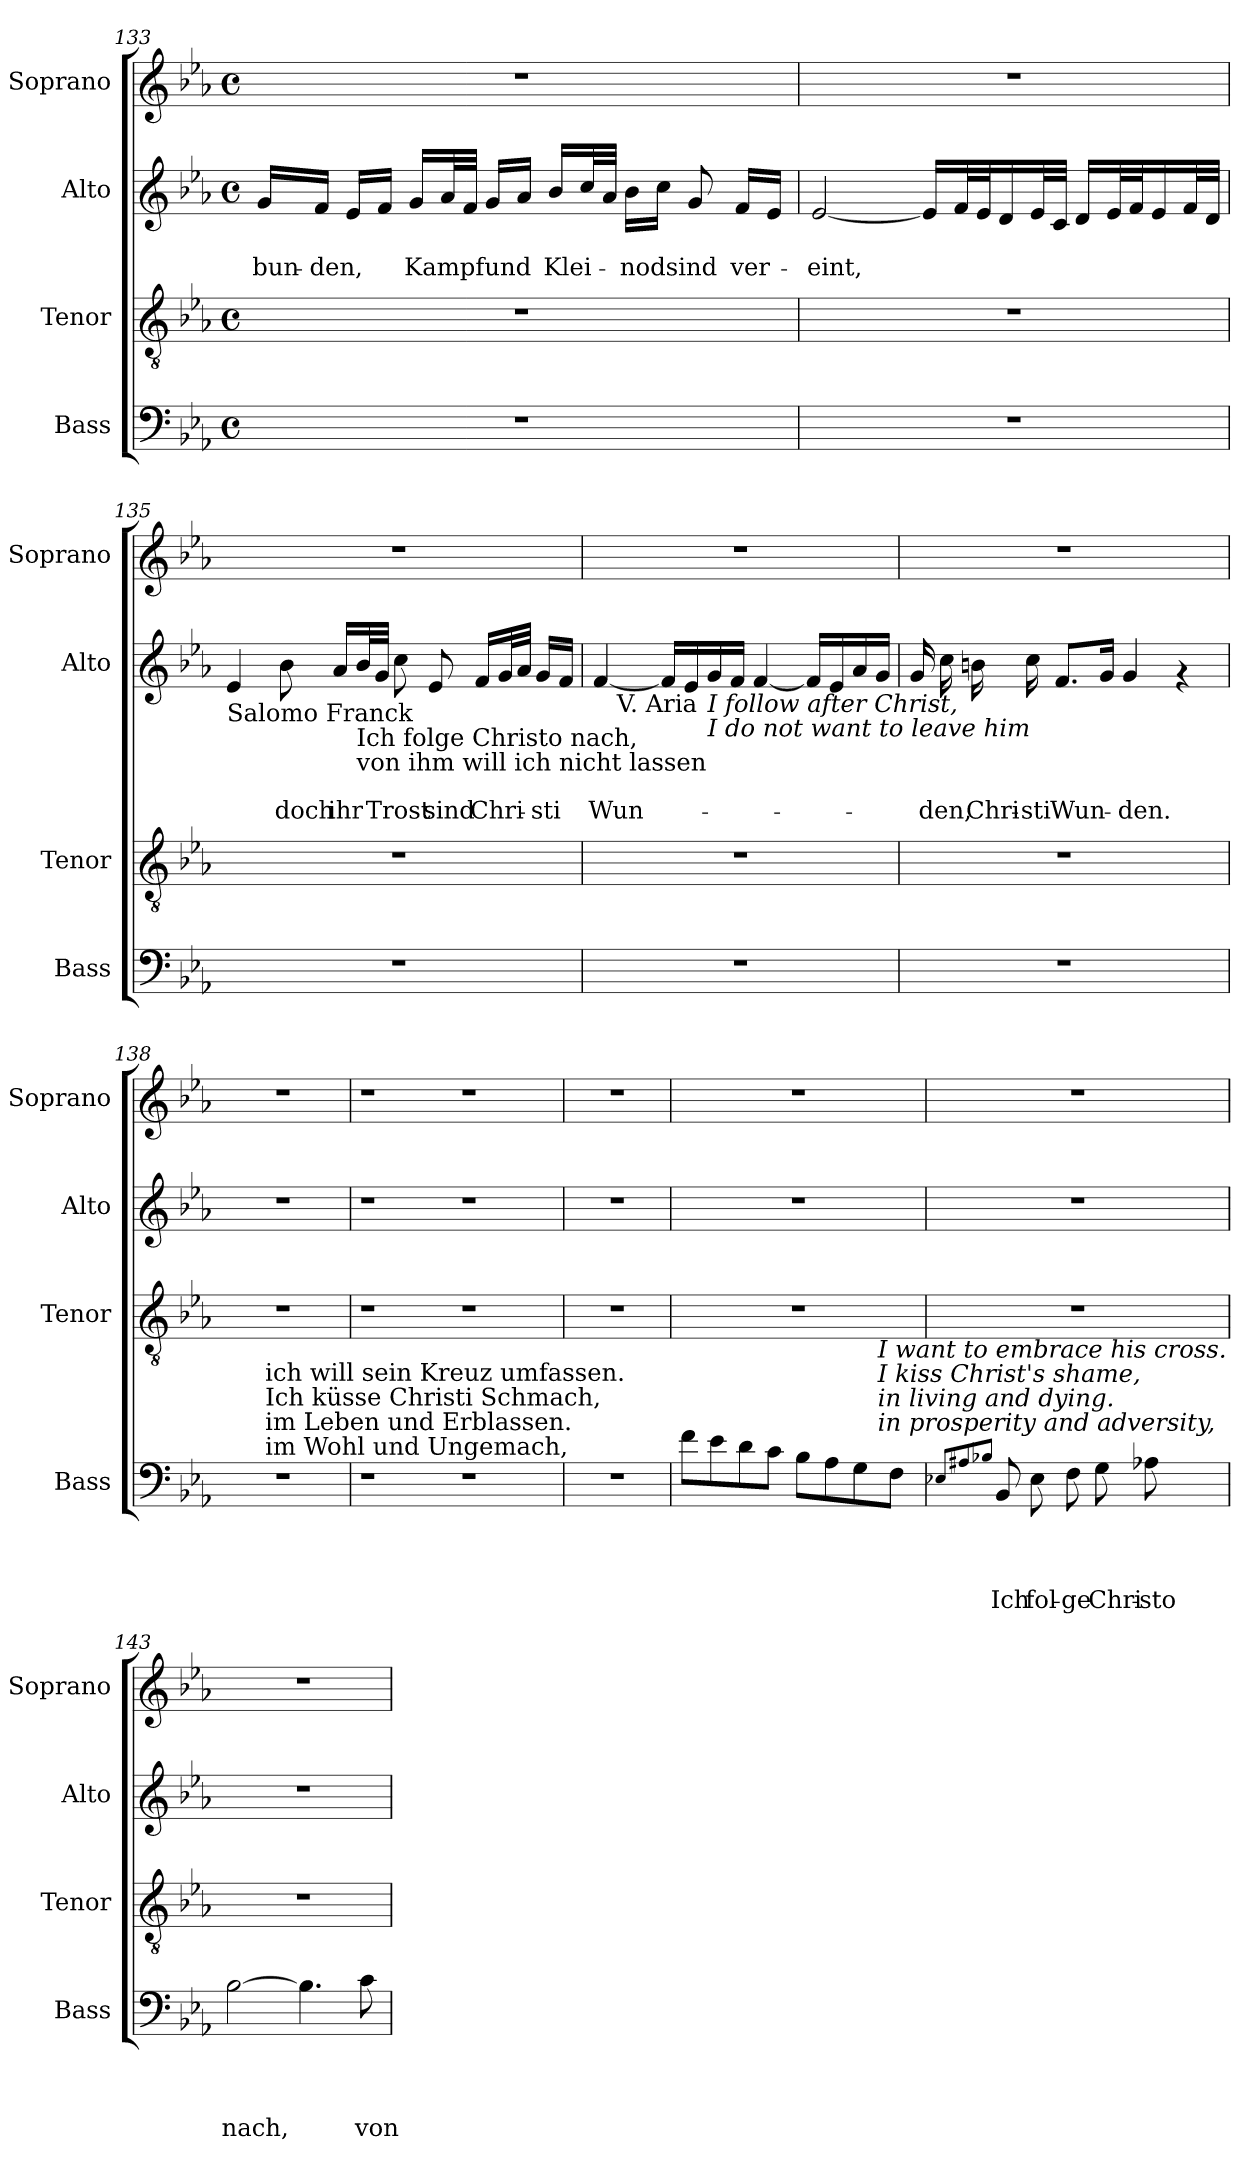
**kern	**text	**text	**text	**text	**kern	**kern	**text	**text	**kern
*part4	*part4	*part4	*part4	*part4	*part3	*part2	*part2	*part2	*part1
*staff4	*staff4	*staff4	*staff4	*staff4	*staff3	*staff2	*staff2	*staff2	*staff1
*I"Bass	*	*	*	*	*I"Tenor	*I"Alto	*	*	*I"Soprano
*I'Bass	*	*	*	*	*I'Tenor	*I'Alto	*	*	*I'Soprano
*clefF4	*	*	*	*	*clefGv2	*clefG2	*	*	*clefG2
*k[b-e-a-]	*	*	*	*	*k[b-e-a-]	*k[b-e-a-]	*	*	*k[b-e-a-]
*E-:	*	*	*	*	*E-:	*E-:	*	*	*E-:
*M4/4	*	*	*	*	*M4/4	*M4/4	*	*	*M4/4
*met(c)	*	*	*	*	*met(c)	*met(c)	*	*	*met(c)
=133	=133	=133	=133	=133	=133	=133	=133	=133	=133
!	!	!	!	!	!	!	!	!LO:LY:b	!
1r	.	.	.	.	1r	16g/LL	.	-bun-	1r
!	!	!	!	!	!	!	!	!LO:LY:b	!
.	.	.	.	.	.	16f/JJ	.	-den,	.
.	.	.	.	.	.	16e-/LL	.	.	.
.	.	.	.	.	.	16f/JJ	.	.	.
!	!	!	!	!	!	!	!	!LO:LY:b	!
.	.	.	.	.	.	16g/LL	.	Kampfund	.
.	.	.	.	.	.	32a-/L	.	.	.
.	.	.	.	.	.	32f/JJJ	.	.	.
.	.	.	.	.	.	16g/LL	.	.	.
.	.	.	.	.	.	16a-/JJ	.	.	.
!	!	!	!	!	!	!	!	!LO:LY:b	!
.	.	.	.	.	.	16b-/LL	.	Klei-	.
.	.	.	.	.	.	32cc/L	.	.	.
.	.	.	.	.	.	32a-/JJJ	.	.	.
!	!	!	!	!	!	!	!	!LO:LY:b	!
.	.	.	.	.	.	16b-\LL	.	-nodsind	.
.	.	.	.	.	.	16cc\JJ	.	.	.
.	.	.	.	.	.	8g/	.	.	.
!	!	!	!	!	!	!	!	!LO:LY:b	!
.	.	.	.	.	.	16f/LL	.	ver-	.
.	.	.	.	.	.	16e-/JJ	.	.	.
=134	=134	=134	=134	=134	=134	=134	=134	=134	=134
!	!	!	!	!	!	!	!	!LO:LY:b	!
1r	.	.	.	.	1r	[<2e-/	.	-eint,	1r
.	.	.	.	.	.	16e-/LL]	.	.	.
.	.	.	.	.	.	32f/L	.	.	.
.	.	.	.	.	.	32e-/J	.	.	.
.	.	.	.	.	.	16d/	.	.	.
.	.	.	.	.	.	32e-/L	.	.	.
.	.	.	.	.	.	32c/JJJ	.	.	.
.	.	.	.	.	.	16d/LL	.	.	.
.	.	.	.	.	.	32e-/L	.	.	.
.	.	.	.	.	.	32f/J	.	.	.
.	.	.	.	.	.	16e-/	.	.	.
.	.	.	.	.	.	32f/L	.	.	.
.	.	.	.	.	.	32d/JJJ	.	.	.
!!LO:LB:g=z
=135	=135	=135	=135	=135	=135	=135	=135	=135	=135
!	!	!	!	!	!	!LO:TX:b:t=Salomo Franck	!	!	!
1r	.	.	.	.	1r	4e-/	.	.	1r
!	!	!	!	!	!	!	!	!LO:LY:b	!
.	.	.	.	.	.	8b-\	.	doch	.
!	!	!	!	!	!	!	!	!LO:LY:b	!
.	.	.	.	.	.	16a-/LL	.	ihr	.
!	!	!	!	!	!	!LO:TX:b:t=Ich folge Christo nach,	!	!	!
!	!	!	!	!	!	!LO:TX:b:t=von ihm will ich nicht lassen	!	!	!
.	.	.	.	.	.	32b-/L	.	.	.
!	!	!	!	!	!	!	!	!LO:LY:b	!
.	.	.	.	.	.	32g/JJJ	.	Trost	.
.	.	.	.	.	.	8cc\	.	.	.
!	!	!	!	!	!	!	!	!LO:LY:b	!
.	.	.	.	.	.	8e-/	.	sind	.
!	!	!	!	!	!	!	!	!LO:LY:b	!
.	.	.	.	.	.	16f/LL	.	Chri-	.
.	.	.	.	.	.	32g/L	.	.	.
.	.	.	.	.	.	32a-/JJJ	.	.	.
!	!	!	!	!	!	!	!	!LO:LY:b	!
.	.	.	.	.	.	16g/LL	.	-sti	.
.	.	.	.	.	.	16f/JJ	.	.	.
=136	=136	=136	=136	=136	=136	=136	=136	=136	=136
!	!	!	!	!	!	!	!	!LO:LY:b	!
*	*	*	*	*	*	*^	*	*	*
1r	.	.	.	.	1r	[<4f/	16ryy	.	Wun-	1r
!	!	!	!	!	!	!	!LO:TX:b:t=V. Aria	!	!	!
.	.	.	.	.	.	.	2...ryy	.	.	.
.	.	.	.	.	.	16f/LL]	.	.	.	.
.	.	.	.	.	.	16e-/	.	.	.	.
!	!	!	!	!	!	!LO:TX:b:i:t=I follow after Christ,	!	!	!	!
!	!	!	!	!	!	!LO:TX:b:i:t=I do not want to leave him	!	!	!	!
.	.	.	.	.	.	16g/	.	.	.	.
.	.	.	.	.	.	16f/JJ	.	.	.	.
.	.	.	.	.	.	[<4f/	.	.	.	.
.	.	.	.	.	.	16f/LL]	.	.	.	.
.	.	.	.	.	.	16e-/	.	.	.	.
.	.	.	.	.	.	16a-/	.	.	.	.
.	.	.	.	.	.	16g/JJ	.	.	.	.
*	*	*	*	*	*	*v	*v	*	*	*
=137	=137	=137	=137	=137	=137	=137	=137	=137	=137
1r	.	.	.	.	1r	16g/	.	.	1r
!	!	!	!	!	!	!	!	!LO:LY:b	!
.	.	.	.	.	.	16cc\	.	-den,	.
!	!	!	!	!	!	!	!	!LO:LY:b	!
.	.	.	.	.	.	16bn\	.	Chri-	.
!	!	!	!	!	!	!	!	!LO:LY:b	!
.	.	.	.	.	.	16cc\	.	-sti	.
!	!	!	!	!	!	!	!	!LO:LY:b	!
.	.	.	.	.	.	8.f/L	.	Wun-	.
.	.	.	.	.	.	16g/Jk	.	.	.
!	!	!	!	!	!	!	!	!LO:LY:b	!
.	.	.	.	.	.	4g/	.	-den.	.
.	.	.	.	.	.	4rf	.	.	.
!!LO:LB:g=z
=138!	=138!	=138!	=138!	=138!	=138!	=138!	=138!	=138!	=138!
*^	*	*	*	*	*	*	*	*	*
1r	4ryy	.	.	.	.	1r	1r	.	.	1r
!	!LO:TX:a:t=im Wohl und Ungemach,	!	!	!	!	!	!	!	!	!
!	!LO:TX:a:t=im Leben und Erblassen.	!	!	!	!	!	!	!	!	!
!	!LO:TX:a:t=Ich küsse Christi Schmach,	!	!	!	!	!	!	!	!	!
!	!LO:TX:a:t=ich will sein Kreuz umfassen.	!	!	!	!	!	!	!	!	!
.	2.ryy	.	.	.	.	.	.	.	.	.
*v	*v	*	*	*	*	*	*	*	*	*
=139	=139	=139	=139	=139	=139	=139	=139	=139	=139
1r	.	.	.	.	1r	1r	.	.	1r
1r	.	.	.	.	1r	1r	.	.	1r
=140	=140	=140	=140	=140	=140	=140	=140	=140	=140
1r	.	.	.	.	1r	1r	.	.	1r
=141	=141	=141	=141	=141	=141	=141	=141	=141	=141
!LO:TX:a:t=(Continuo)	!	!	!	!	!	!	!	!	!
*^	*	*	*	*	*	*	*	*	*
8f\L	2ryy	.	.	.	.	1r	1r	.	.	1r
8e-\	.	.	.	.	.	.	.	.	.	.
8d\	.	.	.	.	.	.	.	.	.	.
8c\J	.	.	.	.	.	.	.	.	.	.
8B-\L	4ryy	.	.	.	.	.	.	.	.	.
8A-\	.	.	.	.	.	.	.	.	.	.
8G\	16.ryy	.	.	.	.	.	.	.	.	.
!	!LO:TX:a:i:t=in prosperity and adversity,	!	!	!	!	!	!	!	!	!
!	!LO:TX:a:i:t=in living and dying.	!	!	!	!	!	!	!	!	!
!	!LO:TX:a:i:t=I kiss Christ's shame,	!	!	!	!	!	!	!	!	!
!	!LO:TX:a:i:t=I want to embrace his cross.	!	!	!	!	!	!	!	!	!
.	8ryy	.	.	.	.	.	.	.	.	.
8F\J	.	.	.	.	.	.	.	.	.	.
.	32ryy	.	.	.	.	.	.	.	.	.
*v	*v	*	*	*	*	*	*	*	*	*
=142	=142	=142	=142	=142	=142	=142	=142	=142	=142
8qE-X/L	.	.	.	.	.	.	.	.	.
8qA#X/	.	.	.	.	.	.	.	.	.
8qB-X/J	.	.	.	.	.	.	.	.	.
!	!	!	!	!LO:LY:b	!	!	!	!	!
8BB-/	.	.	.	Ich	1r	1r	.	.	1r
!	!	!	!	!LO:LY:b	!	!	!	!	!
8E-\	.	.	.	fol-	.	.	.	.	.
!	!	!	!	!LO:LY:b	!	!	!	!	!
8F\	.	.	.	-ge	.	.	.	.	.
!	!	!	!	!LO:LY:b	!	!	!	!	!
8G\	.	.	.	Chri-	.	.	.	.	.
!	!	!	!	!LO:LY:b	!	!	!	!	!
8A-\	.	.	.	-sto	.	.	.	.	.
4.ryy	.	.	.	.	.	.	.	.	.
=143	=143	=143	=143	=143	=143	=143	=143	=143	=143
!	!	!	!	!LO:LY:b	!	!	!	!	!
[>2B-\	.	.	.	nach,	1r	1r	.	.	1r
4.B-\]	.	.	.	.	.	.	.	.	.
!	!	!	!	!LO:LY:b	!	!	!	!	!
8c\	.	.	.	von	.	.	.	.	.
=	=	=	=	=	=	=	=	=	=
*-	*-	*-	*-	*-	*-	*-	*-	*-	*-
